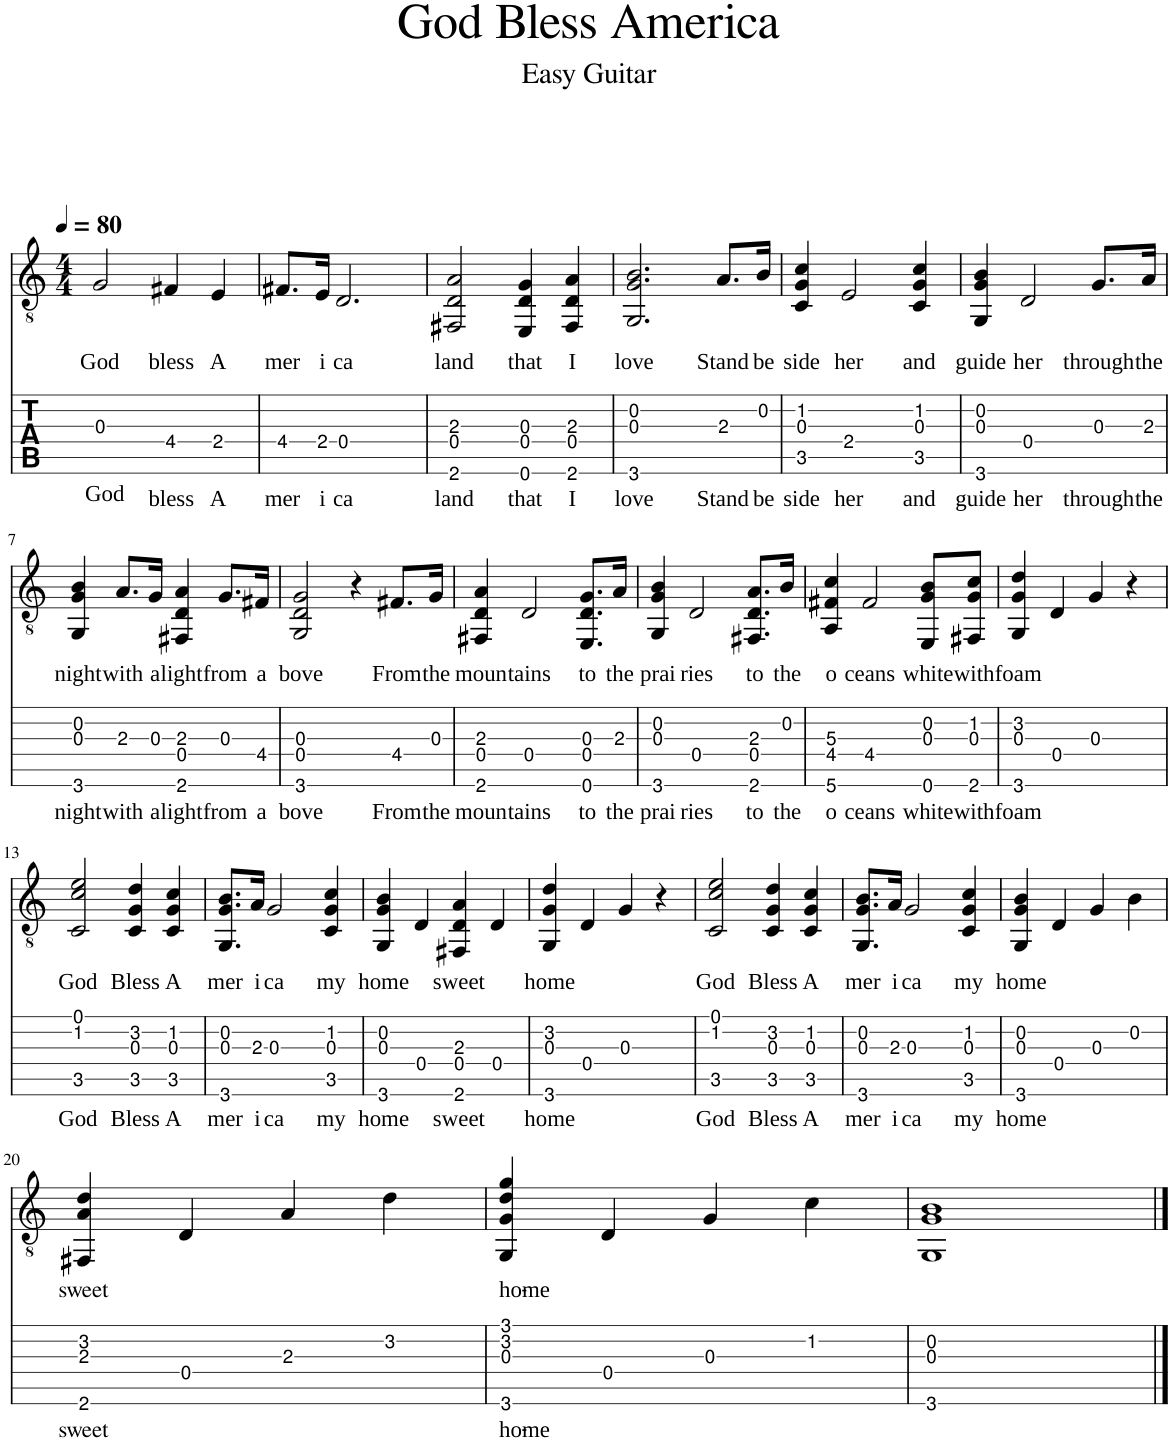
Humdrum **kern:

**kern	**text	**kern	**text
*part1	*part1	*part1	*part1
*staff2	*staff2	*staff1	*staff1
*I"Guitar	*	*	*
*I'Guit.	*	*	*
*stria6	*	*	*
*	*	*clefGv2	*
*k[]	*	*k[]	*
*M4/4	*	*M4/4	*
*MM80	*	*MM80	*
=1	=1	=1	=1
!	!LO:LY:b	!	!LO:LY:b
2G	God	2G/	God
!	!LO:LY:b	!	!LO:LY:b
4F#	bless	4F#X/	bless
!	!LO:LY:b	!	!LO:LY:b
4E	A	4E/	A
=2	=2	=2	=2
!	!LO:LY:b	!	!LO:LY:b
8.F#L	mer	8.F#X/L	mer
!	!LO:LY:b	!	!LO:LY:b
16EJk	i	16E/Jk	i
!	!LO:LY:b	!	!LO:LY:b
2.D	ca	2.D/	ca
=3	=3	=3	=3
!	!LO:LY:b	!	!LO:LY:b
2FF# 2D 2A	land	2FF#X/ 2D/ 2A/	land
!	!LO:LY:b	!	!LO:LY:b
4EE 4D 4G	that	4EE/ 4D/ 4G/	that
!	!LO:LY:b	!	!LO:LY:b
4FF# 4D 4A	I	4FF#/ 4D/ 4A/	I
=4	=4	=4	=4
!	!LO:LY:b	!	!LO:LY:b
2.GG 2.G 2.B	love	2.GG/ 2.G/ 2.B/	love
!	!LO:LY:b	!	!LO:LY:b
8.AL	Stand	8.A/L	Stand
!	!LO:LY:b	!	!LO:LY:b
16BJk	be	16B/Jk	be
=5	=5	=5	=5
!	!LO:LY:b	!	!LO:LY:b
4C 4G 4c	side	4C/ 4G/ 4c/	side
!	!LO:LY:b	!	!LO:LY:b
2E	her	2E/	her
!	!LO:LY:b	!	!LO:LY:b
4C 4G 4c	and	4C/ 4G/ 4c/	and
=6	=6	=6	=6
!	!LO:LY:b	!	!LO:LY:b
4GG 4G 4B	guide	4GG/ 4G/ 4B/	guide
!	!LO:LY:b	!	!LO:LY:b
2D	her	2D/	her
!	!LO:LY:b	!	!LO:LY:b
8.GL	through	8.G/L	through
!	!LO:LY:b	!	!LO:LY:b
16AJk	the	16A/Jk	the
!!LO:LB:g=z
=7	=7	=7	=7
!	!LO:LY:b	!	!LO:LY:b
4GG 4G 4B	night	4GG/ 4G/ 4B/	night
!	!LO:LY:b	!	!LO:LY:b
8.AL	with	8.A/L	with
!	!LO:LY:b	!	!LO:LY:b
16GJk	a	16G/Jk	a
!	!LO:LY:b	!	!LO:LY:b
4FF# 4D 4A	light	4FF#X/ 4D/ 4A/	light
!	!LO:LY:b	!	!LO:LY:b
8.GL	from	8.G/L	from
!	!LO:LY:b	!	!LO:LY:b
16F#Jk	a	16F#X/Jk	a
=8	=8	=8	=8
!	!LO:LY:b	!	!LO:LY:b
2GG 2D 2G	bove	2GG/ 2D/ 2G/	bove
4r	.	4r	.
!	!LO:LY:b	!	!LO:LY:b
8.F#L	From	8.F#X/L	From
!	!LO:LY:b	!	!LO:LY:b
16GJk	the	16G/Jk	the
=9	=9	=9	=9
!	!LO:LY:b	!	!LO:LY:b
4FF# 4D 4A	moun	4FF#X/ 4D/ 4A/	moun
!	!LO:LY:b	!	!LO:LY:b
2D	tains	2D/	tains
!	!LO:LY:b	!	!LO:LY:b
8.EE\ 8.D\ 8.G\L	to	8.EE/ 8.D/ 8.G/L	to
!	!LO:LY:b	!	!LO:LY:b
16AJk	the	16A/Jk	the
=10	=10	=10	=10
!	!LO:LY:b	!	!LO:LY:b
4GG 4G 4B	prai	4GG/ 4G/ 4B/	prai
!	!LO:LY:b	!	!LO:LY:b
2D	ries	2D/	ries
!	!LO:LY:b	!	!LO:LY:b
8.FF#\ 8.D\ 8.A\L	to	8.FF#X/ 8.D/ 8.A/L	to
!	!LO:LY:b	!	!LO:LY:b
16BJk	the	16B/Jk	the
=11	=11	=11	=11
!	!LO:LY:b	!	!LO:LY:b
4AA 4F# 4c	o	4AA/ 4F#X/ 4c/	o
!	!LO:LY:b	!	!LO:LY:b
2F#	ceans	2F#/	ceans
!	!LO:LY:b	!	!LO:LY:b
8EE\ 8G\ 8B\L	white	8EE/ 8G/ 8B/L	white
!	!LO:LY:b	!	!LO:LY:b
8FF#\ 8G\ 8c\J	with	8FF#X/ 8G/ 8c/J	with
=12	=12	=12	=12
!	!LO:LY:b	!	!LO:LY:b
4GG 4G 4d	foam	4GG/ 4G/ 4d/	foam
4D	.	4D/	.
4G	.	4G/	.
4r	.	4r	.
!!LO:LB:g=z
=13	=13	=13	=13
!	!LO:LY:b	!	!LO:LY:b
2C 2c 2e	God	2C/ 2c/ 2e/	God
!	!LO:LY:b	!	!LO:LY:b
4C 4G 4d	Bless	4C/ 4G/ 4d/	Bless
!	!LO:LY:b	!	!LO:LY:b
4C 4G 4c	A	4C/ 4G/ 4c/	A
=14	=14	=14	=14
!	!LO:LY:b	!	!LO:LY:b
8.GG\ 8.G\ 8.B\L	mer	8.GG/ 8.G/ 8.B/L	mer
!	!LO:LY:b	!	!LO:LY:b
16AJk	i	16A/Jk	i
!	!LO:LY:b	!	!LO:LY:b
2G	ca	2G/	ca
!	!LO:LY:b	!	!LO:LY:b
4C 4G 4c	my	4C/ 4G/ 4c/	my
=15	=15	=15	=15
!	!LO:LY:b	!	!LO:LY:b
4GG 4G 4B	home	4GG/ 4G/ 4B/	home
4D	.	4D/	.
!	!LO:LY:b	!	!LO:LY:b
4FF# 4D 4A	sweet	4FF#X/ 4D/ 4A/	sweet
4D	.	4D/	.
=16	=16	=16	=16
!	!LO:LY:b	!	!LO:LY:b
4GG 4G 4d	home	4GG/ 4G/ 4d/	home
4D	.	4D/	.
4G	.	4G/	.
4r	.	4r	.
=17	=17	=17	=17
!	!LO:LY:b	!	!LO:LY:b
2C 2c 2e	God	2C/ 2c/ 2e/	God
!	!LO:LY:b	!	!LO:LY:b
4C 4G 4d	Bless	4C/ 4G/ 4d/	Bless
!	!LO:LY:b	!	!LO:LY:b
4C 4G 4c	A	4C/ 4G/ 4c/	A
=18	=18	=18	=18
!	!LO:LY:b	!	!LO:LY:b
8.GG\ 8.G\ 8.B\L	mer	8.GG/ 8.G/ 8.B/L	mer
!	!LO:LY:b	!	!LO:LY:b
16AJk	i	16A/Jk	i
!	!LO:LY:b	!	!LO:LY:b
2G	ca	2G/	ca
!	!LO:LY:b	!	!LO:LY:b
4C 4G 4c	my	4C/ 4G/ 4c/	my
=19	=19	=19	=19
!	!LO:LY:b	!	!LO:LY:b
4GG 4G 4B	home	4GG/ 4G/ 4B/	home
4D	.	4D/	.
4G	.	4G/	.
4B	.	4B\	.
!!LO:LB:g=z
=20	=20	=20	=20
!	!LO:LY:b	!	!LO:LY:b
4FF# 4A 4d	sweet	4FF#X/ 4A/ 4d/	sweet
4D	.	4D/	.
4A	.	4A/	.
4d	.	4d\	.
=21	=21	=21	=21
!	!LO:LY:b	!	!LO:LY:b
4GG 4G 4d 4g	home-	4GG/ 4G/ 4d/ 4g/	home-
4D	.	4D/	.
4G	.	4G/	.
4c	.	4c\	.
=22	=22	=22	=22
1GG 1G 1B	.	1GG 1G 1B	.
==	==	==	==
*-	*-	*-	*-
